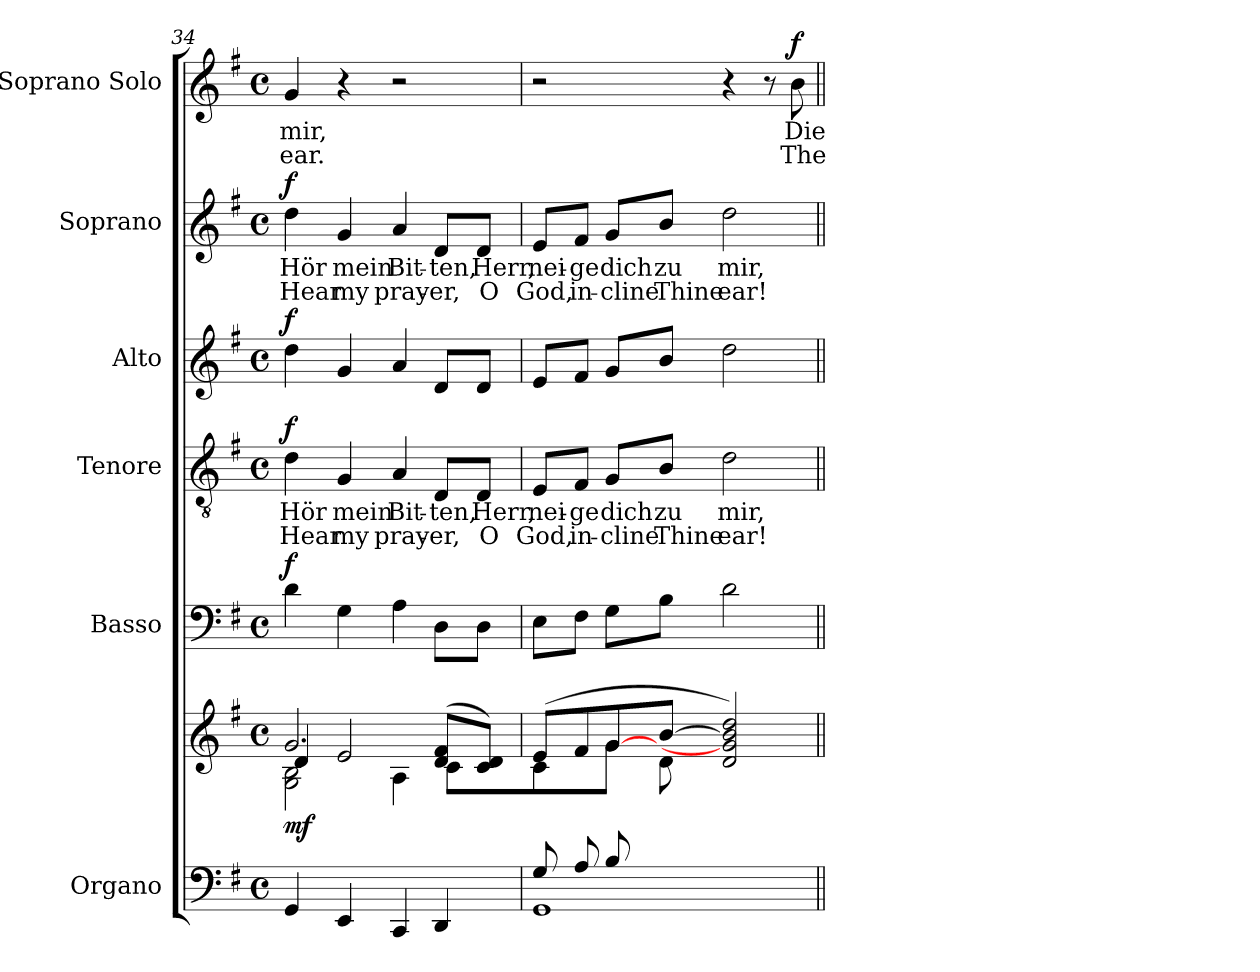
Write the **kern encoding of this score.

**kern	**kern	**dynam	**kern	**dynam	**kern	**text	**text	**dynam	**kern	**dynam	**kern	**text	**text	**dynam	**kern	**text	**text	**dynam
*part6	*part6	*part6	*part5	*part5	*part4	*part4	*part4	*part4	*part3	*part3	*part2	*part2	*part2	*part2	*part1	*part1	*part1	*part1
*staff7	*staff6	*staff6/7	*staff5	*staff5	*staff4	*staff4	*staff4	*staff4	*staff3	*staff3	*staff2	*staff2	*staff2	*staff2	*staff1	*staff1	*staff1	*staff1
*I"Organo	*	*	*I"Basso	*	*I"Tenore	*	*	*	*I"Alto	*	*I"Soprano	*	*	*	*I"Soprano Solo	*	*	*
!!LO:PB:g=z
*clefF4	*clefG2	*	*clefF4	*	*clefGv2	*	*	*	*clefG2	*	*clefG2	*	*	*	*clefG2	*	*	*
*k[f#]	*k[f#]	*	*k[f#]	*	*k[f#]	*	*	*	*k[f#]	*	*k[f#]	*	*	*	*k[f#]	*	*	*
*M4/4	*M4/4	*	*M4/4	*	*M4/4	*	*	*	*M4/4	*	*M4/4	*	*	*	*M4/4	*	*	*
*met(c)	*met(c)	*	*met(c)	*	*met(c)	*	*	*	*met(c)	*	*met(c)	*	*	*	*met(c)	*	*	*
=34	=34	=34	=34	=34	=34	=34	=34	=34	=34	=34	=34	=34	=34	=34	=34	=34	=34	=34
*^	*^	*	*	*	*	*	*	*	*	*	*	*	*	*	*	*	*	*
*	*^	*	*^	*	*	*	*	*	*	*	*	*	*	*	*	*	*	*	*	*
!	!	!	!	!	!	!LO:DY:a=2	!	!LO:DY:a	!	!	!	!LO:DY:a	!	!LO:DY:a	!	!	!	!LO:DY:a	!	!	!	!
2..ryy	2.ryy	4GG/	2.g/	4d/	2G\ 2B\	mf	4d\	f	4d\	Hör	Hear	f	4dd\	f	4dd\	Hör	Hear	f	4g/	mir,	ear.	.
.	.	4EE/	.	2e/	.	.	4G\	.	4G/	mein	my	.	4g/	.	4g/	mein	my	.	4r	.	.	.
.	.	4CC/	.	.	4A\	.	4A\	.	4A/	Bit-	pray-	.	4a/	.	4a/	Bit-	pray-	.	2r	.	.	.
.	4ryy	4DD/	(8d/ 8f#/L	8c\L	4ryy	.	8D\L	.	8D/L	-ten,	-er,	.	8d/L	.	8d/L	-ten,	-er,	.	.	.	.	.
8F#/J	.	.	8c/ 8d/J)	8ryy	.	.	8D\J	.	8D/J	Herr,	O	.	8d/J	.	8d/J	Herr,	O	.	.	.	.	.
*	*v	*v	*	*	*	*	*	*	*	*	*	*	*	*	*	*	*	*	*	*	*	*
=35	=35	=35	=35	=35	=35	=35	=35	=35	=35	=35	=35	=35	=35	=35	=35	=35	=35	=35	=35	=35	=35
8G/L	1GG	(8e/L	4c\	4.ryy	.	8E\L	.	8E/L	nei-	God,	.	8e/L	.	8e/L	nei-	God,	.	2r	.	.	.
8A/	.	8f#/	.	.	.	8F#\J	.	8F#/J	-ge	in-	.	8f#/J	.	8f#/J	-ge	in-	.	.	.	.	.
8B/	.	[8g/	4g\	.	.	8G\L	.	8G/L	dich	cline	.	8g/L	.	8g/L	dich	cline	.	.	.	.	.
8ryy	.	[8b/J	.	8d\J	.	8B\J	.	8B/J	zu	Thine	.	8b/J	.	8b/J	zu	Thine	.	.	.	.	.
2ryy	.	2d/ 2g/] 2b/] 2dd/)	2ryy	2ryy	.	2d\	.	2d\	mir,	ear!	.	2dd\	.	2dd\	mir,	ear!	.	4r	.	.	.
.	.	.	.	.	.	.	.	.	.	.	.	.	.	.	.	.	.	8r	.	.	.
!	!	!	!	!	!	!	!	!	!	!	!	!	!	!	!	!	!	!	!	!	!LO:DY:a
.	.	.	.	.	.	.	.	.	.	.	.	.	.	.	.	.	.	8b\	Die	The	f
*v	*v	*	*	*	*	*	*	*	*	*	*	*	*	*	*	*	*	*	*	*	*
*	*v	*v	*v	*	*	*	*	*	*	*	*	*	*	*	*	*	*	*	*	*
=||	=||	=||	=||	=||	=||	=||	=||	=||	=||	=||	=||	=||	=||	=||	=||	=||	=||	=||
*-	*-	*-	*-	*-	*-	*-	*-	*-	*-	*-	*-	*-	*-	*-	*-	*-	*-	*-
